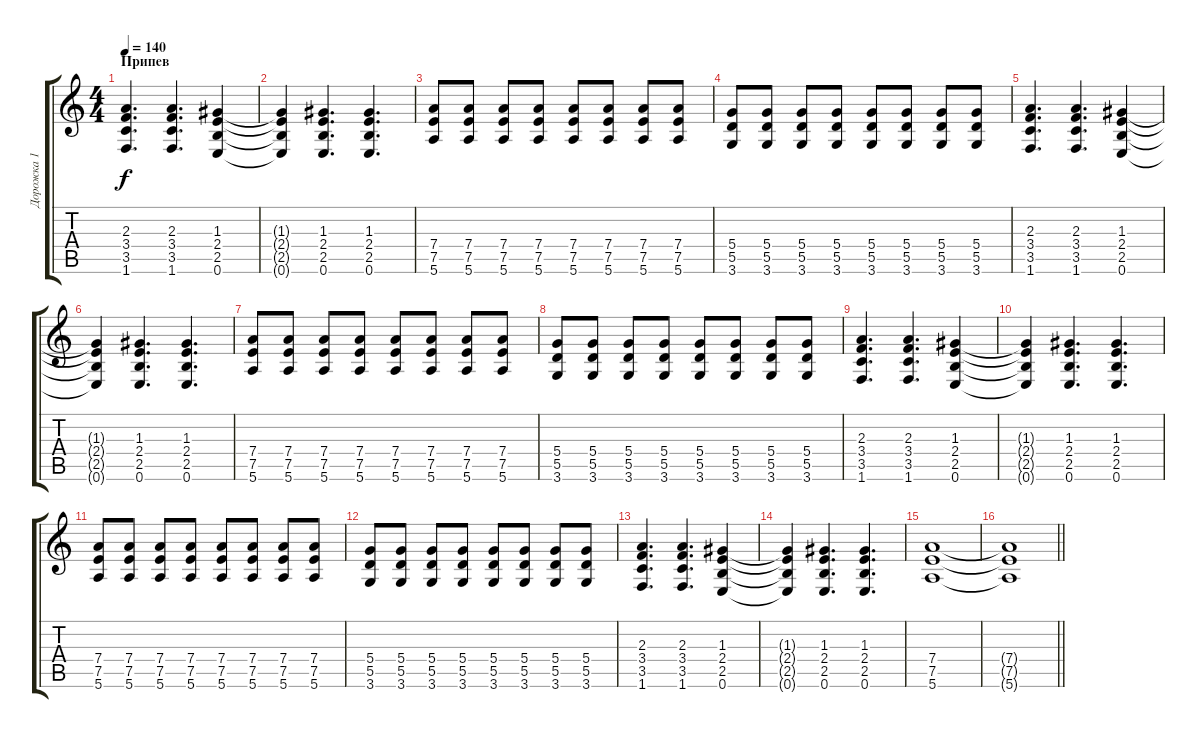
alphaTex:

\track ("Дорожка 1" "Дорожка 1") {instrument overdrivenguitar}
\staff {score tabs}
\tuning (E4 B3 G3 D3 A2 E2) {hide}
\ts (4 4)
\section ("" "Припев")
\tempo 140
\clef g2
\ks c
(2.3 3.4 3.5 1.6).4{d dy f} (2.3 3.4 3.5 1.6).4{d} (1.3 2.4 2.5 0.6).4 |
(1.3{t} 2.4{t} 2.5{t} 0.6{t}).4 (1.3 2.4 2.5 0.6).4{d} (1.3 2.4 2.5 0.6).4{d} |
(7.4 7.5 5.6).8 (7.4 7.5 5.6).8 (7.4 7.5 5.6).8 (7.4 7.5 5.6).8 (7.4 7.5 5.6).8 (7.4 7.5 5.6).8 (7.4 7.5 5.6).8 (7.4 7.5 5.6).8 |
(5.4 5.5 3.6).8 (5.4 5.5 3.6).8 (5.4 5.5 3.6).8 (5.4 5.5 3.6).8 (5.4 5.5 3.6).8 (5.4 5.5 3.6).8 (5.4 5.5 3.6).8 (5.4 5.5 3.6).8 |
(2.3 3.4 3.5 1.6).4{d} (2.3 3.4 3.5 1.6).4{d} (1.3 2.4 2.5 0.6).4 |
(1.3{t} 2.4{t} 2.5{t} 0.6{t}).4 (1.3 2.4 2.5 0.6).4{d} (1.3 2.4 2.5 0.6).4{d} |
(7.4 7.5 5.6).8 (7.4 7.5 5.6).8 (7.4 7.5 5.6).8 (7.4 7.5 5.6).8 (7.4 7.5 5.6).8 (7.4 7.5 5.6).8 (7.4 7.5 5.6).8 (7.4 7.5 5.6).8 |
(5.4 5.5 3.6).8 (5.4 5.5 3.6).8 (5.4 5.5 3.6).8 (5.4 5.5 3.6).8 (5.4 5.5 3.6).8 (5.4 5.5 3.6).8 (5.4 5.5 3.6).8 (5.4 5.5 3.6).8 |
(2.3 3.4 3.5 1.6).4{d} (2.3 3.4 3.5 1.6).4{d} (1.3 2.4 2.5 0.6).4 |
(1.3{t} 2.4{t} 2.5{t} 0.6{t}).4 (1.3 2.4 2.5 0.6).4{d} (1.3 2.4 2.5 0.6).4{d} |
(7.4 7.5 5.6).8 (7.4 7.5 5.6).8 (7.4 7.5 5.6).8 (7.4 7.5 5.6).8 (7.4 7.5 5.6).8 (7.4 7.5 5.6).8 (7.4 7.5 5.6).8 (7.4 7.5 5.6).8 |
(5.4 5.5 3.6).8 (5.4 5.5 3.6).8 (5.4 5.5 3.6).8 (5.4 5.5 3.6).8 (5.4 5.5 3.6).8 (5.4 5.5 3.6).8 (5.4 5.5 3.6).8 (5.4 5.5 3.6).8 |
(2.3 3.4 3.5 1.6).4{d} (2.3 3.4 3.5 1.6).4{d} (1.3 2.4 2.5 0.6).4 |
(1.3{t} 2.4{t} 2.5{t} 0.6{t}).4 (1.3 2.4 2.5 0.6).4{d} (1.3 2.4 2.5 0.6).4{d} |
(7.4 7.5 5.6).1 |
\barLineRight lightlight
(7.4{t} 7.5{t} 5.6{t}).1
